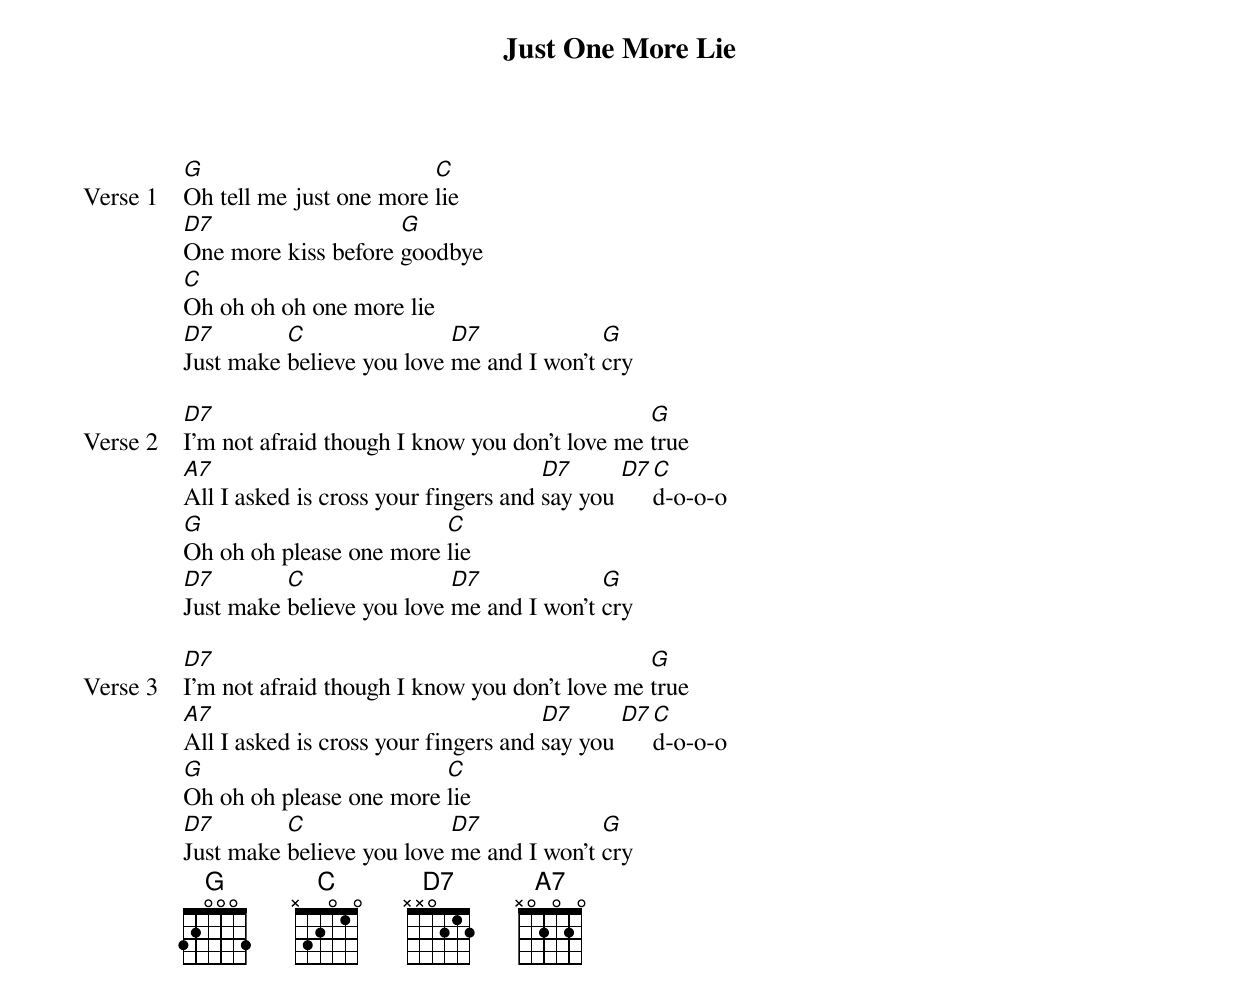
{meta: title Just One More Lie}
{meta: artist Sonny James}
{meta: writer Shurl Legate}

{start_of_verse: Verse 1}
[G]Oh tell me just one more [C]lie
[D7]One more kiss before [G]goodbye
[C]Oh oh oh oh one more lie
[D7]Just make [C]believe you love [D7]me and I won't [G]cry
{end_of_verse}

{start_of_verse: Verse 2}
[D7]I'm not afraid though I know you don't love me [G]true
[A7]All I asked is cross your fingers and [D7]say you [D7][C]d-o-o-o
[G]Oh oh oh please one more [C]lie
[D7]Just make [C]believe you love [D7]me and I won't [G]cry
{end_of_verse}

{start_of_verse: Verse 3}
[D7]I'm not afraid though I know you don't love me [G]true
[A7]All I asked is cross your fingers and [D7]say you [D7][C]d-o-o-o
[G]Oh oh oh please one more [C]lie
[D7]Just make [C]believe you love [D7]me and I won't [G]cry
{end_of_verse}
